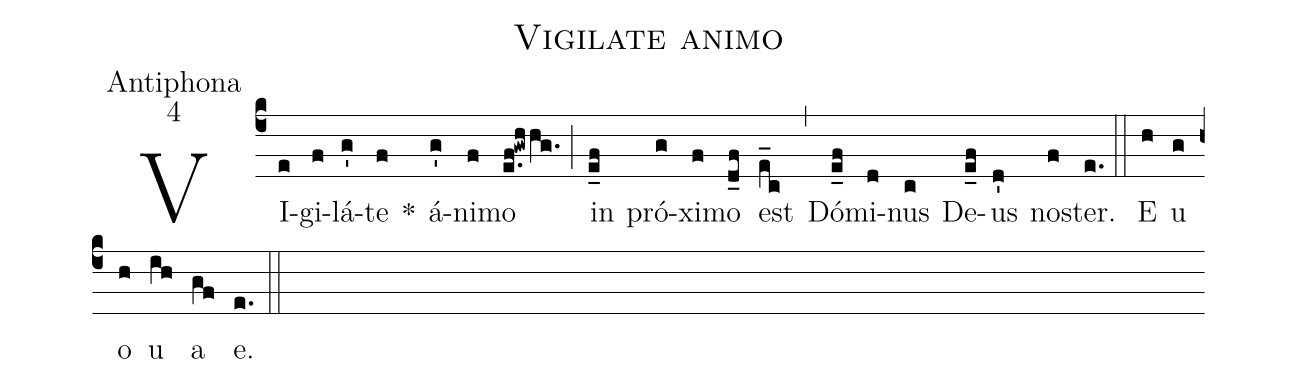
name:Vigilate animo;
office-part:Antiphona;
mode:4;
%%
(c4) VI(e)gi(f)lá(g')te(f) *() á(g')ni(f)mo(e.f!gwh/hg.) (;) in(e_f) pró(g)xi(f)mo(d_f) est(e_c) (,) Dó(e_f)mi(d)nus(c) De(e_f)us(d') nos(f)ter.(e.) (::) E(h) u(g) o(h) u(ih) a(gf) e.(e.) (::)
